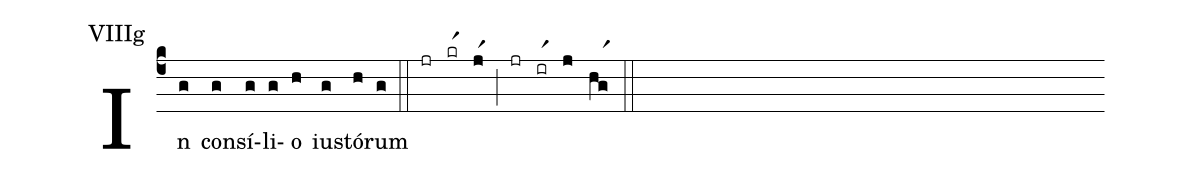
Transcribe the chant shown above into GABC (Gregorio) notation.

annotation: VIIIg;
%%
(c4)In(g) con(g)sí(g)li(g)o(h) iu(g)stó(h)rum(g) (::) (jr)(krr1)(jr1)(;)(jr)(irr1)(j)(hgr1)(::)
